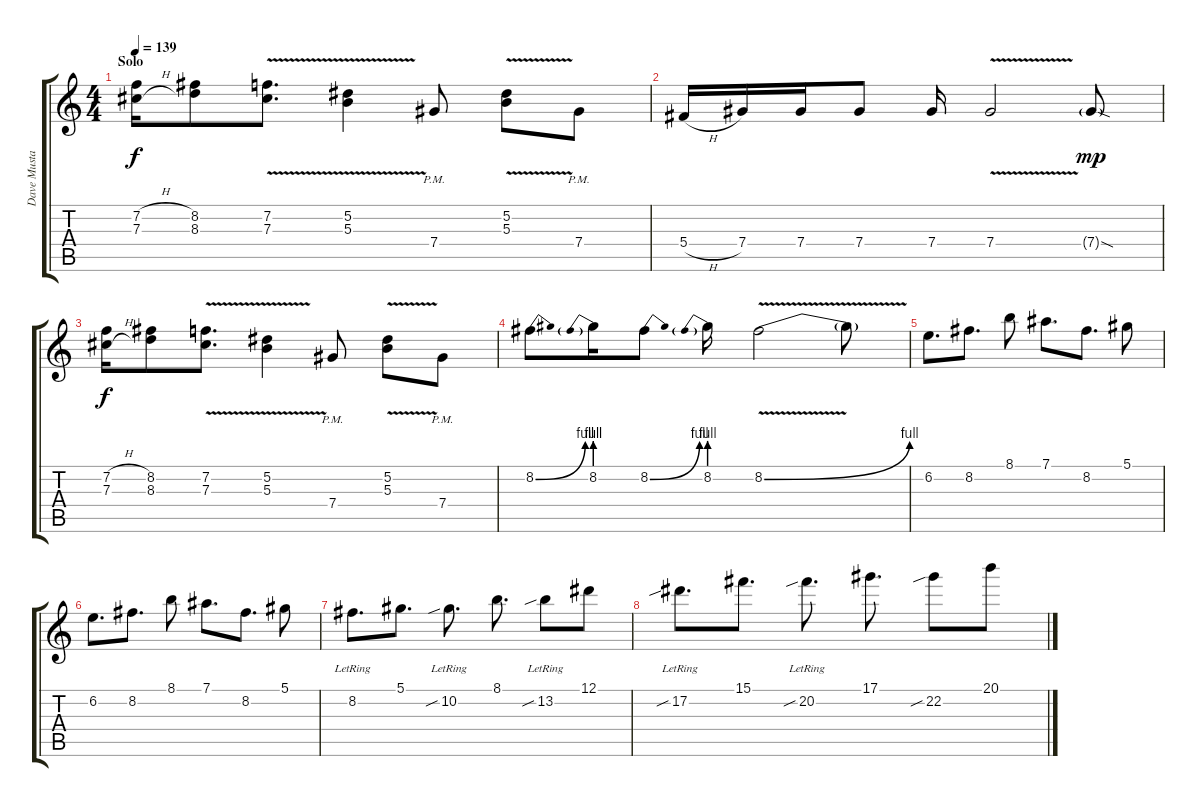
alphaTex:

\track ("Dave Mustaine" "Dave Musta") {instrument distortionguitar}
\staff {score tabs}
\tuning (Eb4 Bb3 Gb3 Db3 Ab2 Eb2) {hide}
\ts (4 4)
\section ("" "Solo")
\tempo 139
\clef g2
\ks c
(7.2{h} 7.3{h}).16{dy f} (8.2 8.3).8 (7.2{v} 7.3{v}).8{d} (5.2{v} 5.3{v}).4 7.4{pm}.8 (5.2{v} 5.3{v}).8 7.4{pm}.8 |
5.4{h}.16 7.4.16 7.4.16 7.4.8 7.4.16 7.4{v}.2 7.4{sod g}.8{dy mp} |
(7.2{h} 7.3{h}).16{dy f} (8.2 8.3).8 (7.2{v} 7.3{v}).8{d} (5.2{v} 5.3{v}).4 7.4{pm}.8 (5.2{v} 5.3{v}).8 7.4{pm}.8 |
8.2{be (bend 0 0 60 4)}.8 8.2{be (prebend 0 4 60 4)}.16 8.2{be (bend 0 0 60 4)}.8 8.2{be (prebend 0 4 60 4)}.16 8.2{be (bend 0 0 60 4) v}.2 8.2{t}.8 |
6.2.8{d} 8.2.8{d} 8.1.8 7.1.8{d} 8.2.8{d} 5.1.8 |
6.2.8{d} 8.2.8{d} 8.1.8 7.1.8{d} 8.2.8{d} 5.1.8 |
8.2{lr}.8{d} 5.1.8{d} 10.2{sib lr}.8{d} 8.1.8{d} 13.2{sib lr}.8 12.1.8 |
17.2{sib lr}.8{d} 15.1.8{d} 20.2{sib lr}.8{d} 17.1.8{d} 22.2{sib}.8 20.1.8
